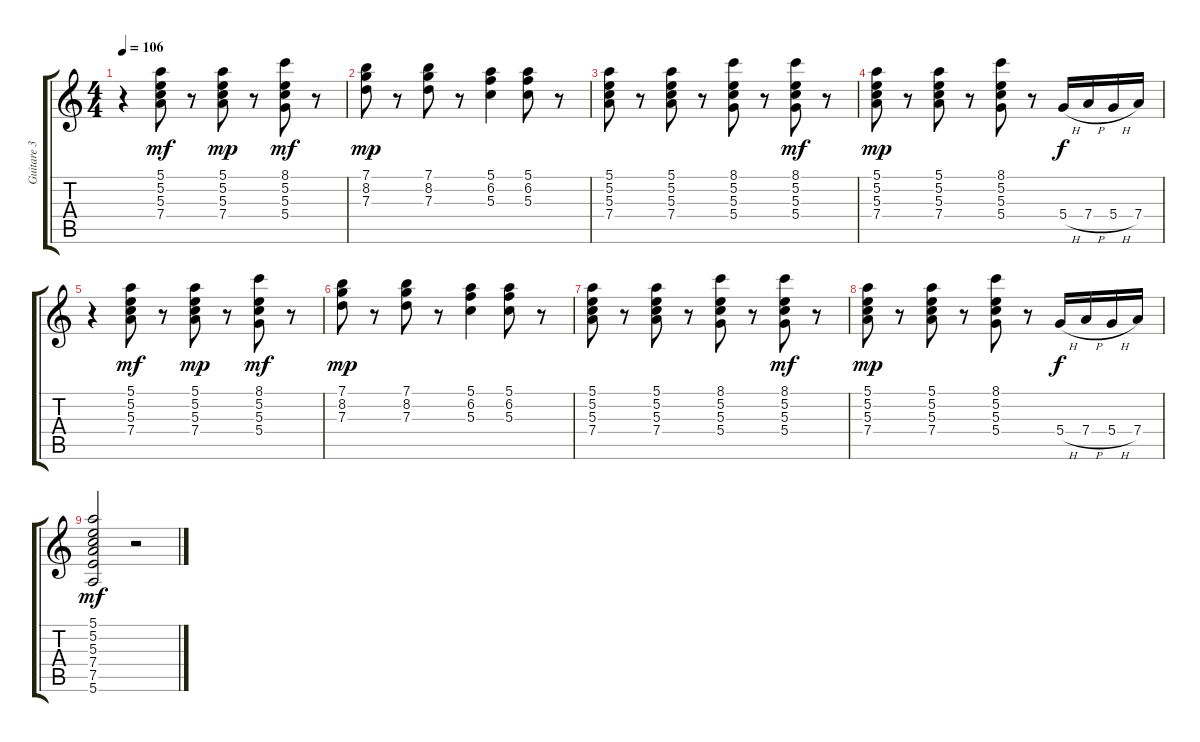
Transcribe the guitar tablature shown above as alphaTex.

\track ("Guitare 3" "Guitare 3") {instrument overdrivenguitar}
\staff {score tabs}
\tuning (E4 B3 G3 D3 A2 E2) {hide}
\ts (4 4)
\tempo 106
\clef g2
\ks c
r.4{dy mf} (5.1 5.2 5.3 7.4).8 r.8 (5.1 5.2 5.3 7.4).8{dy mp} r.8 (8.1 5.2 5.3 5.4).8{dy mf} r.8 |
(7.1 8.2 7.3).8{dy mp} r.8 (7.1 8.2 7.3).8 r.8 (5.1 6.2 5.3).4 (5.1 6.2 5.3).8 r.8 |
(5.1 5.2 5.3 7.4).8 r.8 (5.1 5.2 5.3 7.4).8 r.8 (8.1 5.2 5.3 5.4).8 r.8 (8.1 5.2 5.3 5.4).8{dy mf} r.8 |
(5.1 5.2 5.3 7.4).8{dy mp} r.8 (5.1 5.2 5.3 7.4).8 r.8 (8.1 5.2 5.3 5.4).8 r.8 5.4{h}.16{dy f} 7.4{h}.16 5.4{h}.16 7.4.16 |
r.4 (5.1 5.2 5.3 7.4).8{dy mf} r.8 (5.1 5.2 5.3 7.4).8{dy mp} r.8 (8.1 5.2 5.3 5.4).8{dy mf} r.8 |
(7.1 8.2 7.3).8{dy mp} r.8 (7.1 8.2 7.3).8 r.8 (5.1 6.2 5.3).4 (5.1 6.2 5.3).8 r.8 |
(5.1 5.2 5.3 7.4).8 r.8 (5.1 5.2 5.3 7.4).8 r.8 (8.1 5.2 5.3 5.4).8 r.8 (8.1 5.2 5.3 5.4).8{dy mf} r.8 |
(5.1 5.2 5.3 7.4).8{dy mp} r.8 (5.1 5.2 5.3 7.4).8 r.8 (8.1 5.2 5.3 5.4).8 r.8 5.4{h}.16{dy f} 7.4{h}.16 5.4{h}.16 7.4.16 |
(5.1 5.2 5.3 7.4 7.5 5.6).2{dy mf} r.2
